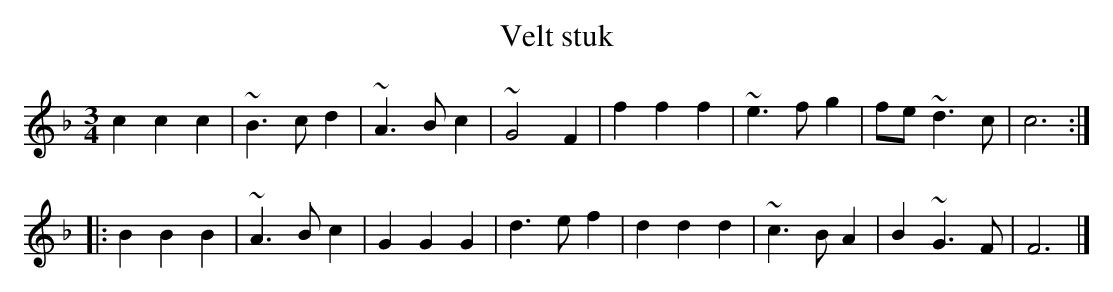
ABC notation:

X:1
T:Velt stuk
M:3/4
K:Fmaj
c2c2c2|~B3cd2|~A3Bc2|~G4F2|f2f2f2|~e3fg2|fe~d3c|c6:|
|:B2B2B2|~A3Bc2|G2G2G2|d3ef2|d2d2d2|~c3BA2|B2~G3F|F6|]
